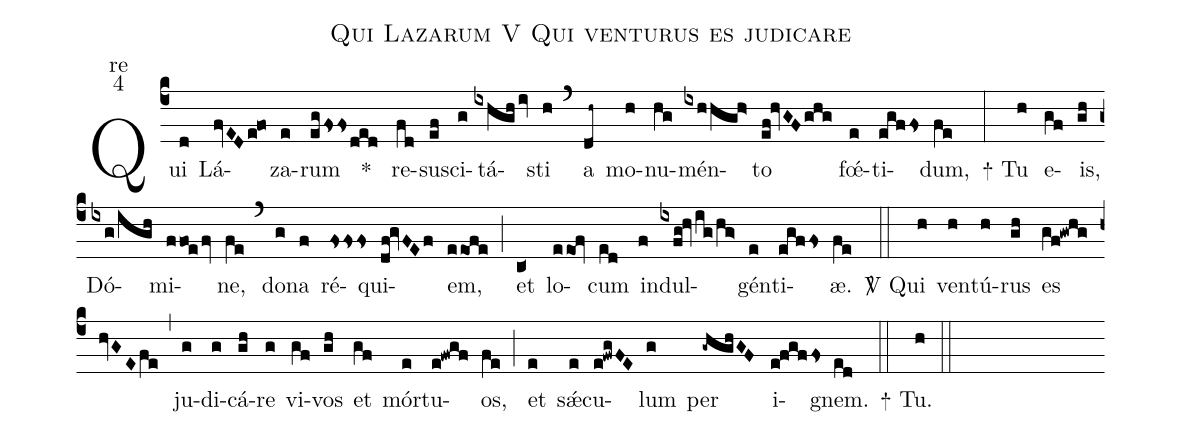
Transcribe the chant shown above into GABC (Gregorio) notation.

name:Qui Lazarum V Qui venturus es judicare;
office-part:re;
mode:4;
%%
(c4)Qui(d) Lá(fvEDe!fo)za(e)rum(eg/fssded) <sp>*</sp>() re(fd)su(ef)sci(g)tá(ixhgh/iv)sti(h) (`) a(dh~) mo(h)nu(hg)mén(ixhhgh>)to(ef!hvGFghg) fœ́(e)ti(egffs)dum,(fe) (:)
<sp>+</sp> Tu(h) e(gf)is,(gh) Dó(ixg/igh)mi(ffoe/fv)ne,(fe) (`) do(g)na(f) ré(fsss)qui(df!gvFEf)em,(eeofe) (;) et(c<) lo(eeof)cum(ed) in(f)dul(ixfg!hv/ig/hg>)gén(e)ti(egffs)æ.(fe) (::)

<sp>V/</sp> Qui(h) ven(h)tú(h)rus(gh) es(gf!gwhg/.hvGEfe) (,) ju(g)di(g)cá(gh)re(g) vi(gf)vos(gh) et(gf) mór(e)tu(e!fwgf)os,(fe) (;) et(e) sǽ(e)cu(e!fwgFE)lum(g) per(-ghghGF) i(e!fgffs)gnem.(ed) (::)
<sp>+</sp> Tu.(h) (::)
